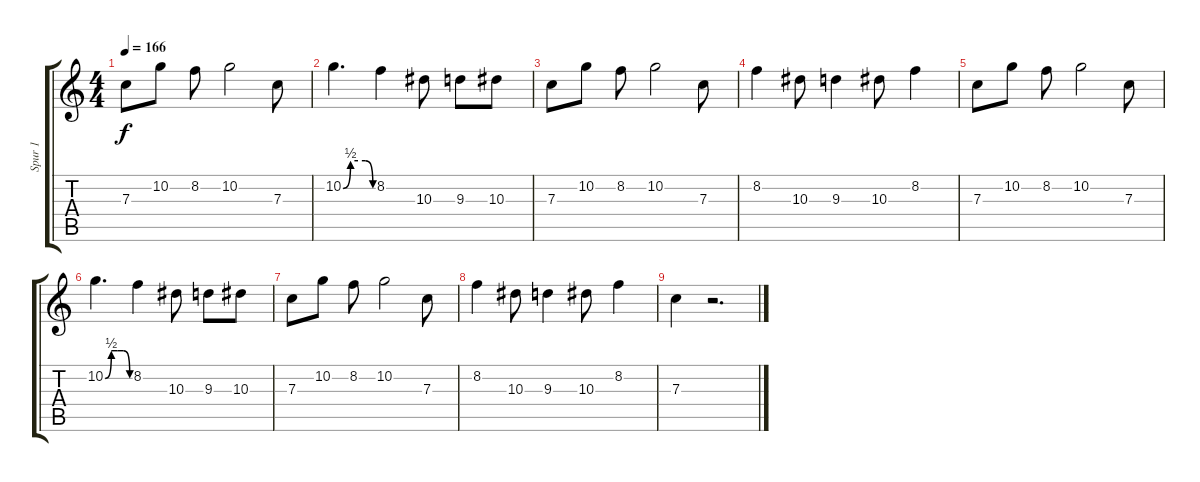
\track ("Spur 1" "Spur 1") {instrument distortionguitar}
\staff {score tabs}
\tuning (D4 A3 F3 C3 G2 D2) {hide}
\ts (4 4)
\tempo 166
\clef g2
\ks c
7.3.8{dy f} 10.2.8 8.2.8 10.2.2 7.3.8 |
10.2{be (custom 0 0 15 2 30 2 45 2 60 0)}.4{d} 8.2.4 10.3.8 9.3.8 10.3.8 |
7.3.8 10.2.8 8.2.8 10.2.2 7.3.8 |
8.2.4 10.3.8 9.3.4 10.3.8 8.2.4 |
7.3.8 10.2.8 8.2.8 10.2.2 7.3.8 |
10.2{be (custom 0 0 15 2 30 2 45 2 60 0)}.4{d} 8.2.4 10.3.8 9.3.8 10.3.8 |
7.3.8 10.2.8 8.2.8 10.2.2 7.3.8 |
8.2.4 10.3.8 9.3.4 10.3.8 8.2.4 |
7.3.4 r.2{d}
